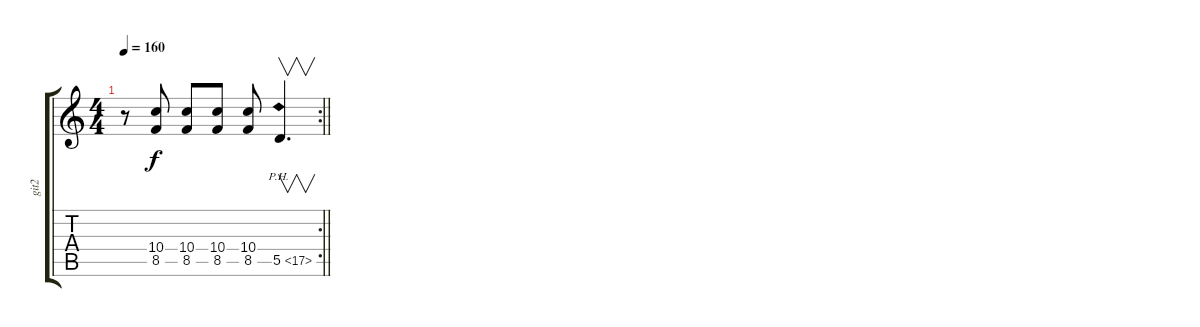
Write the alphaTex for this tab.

\track ("git2" "git2") {instrument distortionguitar}
\staff {score tabs}
\tuning (E4 B3 G3 D3 A2 D2) {hide}
\rc 2
\ts (4 4)
\tempo 160
\clef g2
\barLineRight lightlight
\ks c
r.8{dy f} (10.4 8.5).8 (10.4 8.5).8 (10.4 8.5).8 (10.4 8.5).8 5.5{ph 12}.4{v d}
